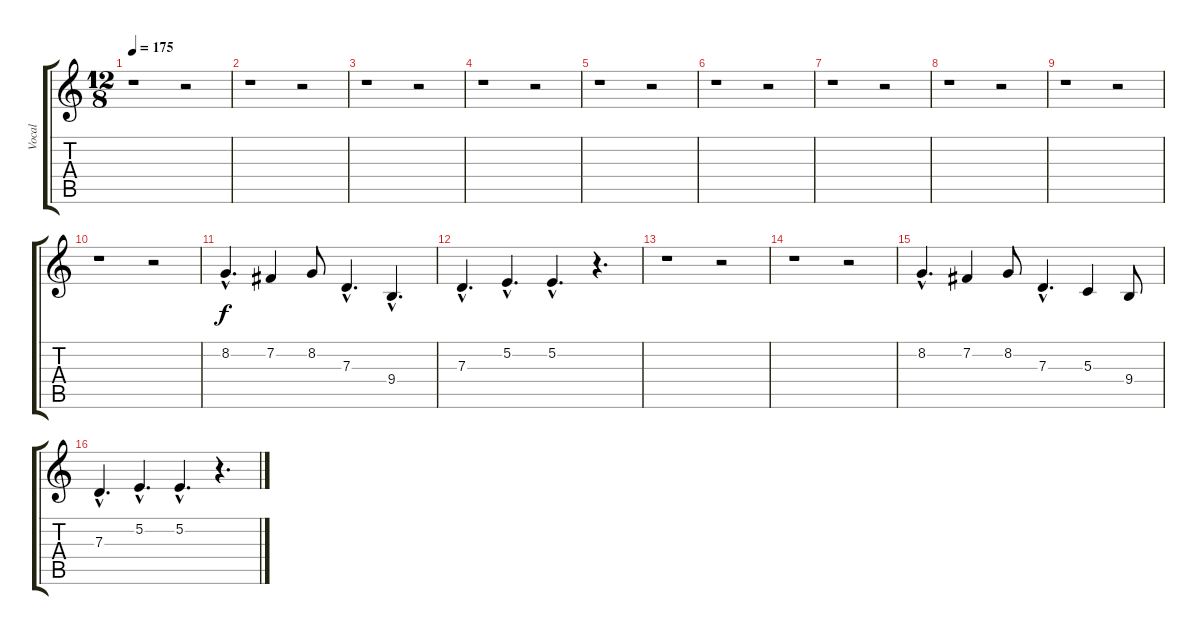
\track ("Vocal" "Vocal") {instrument lead6voice}
\staff {score tabs}
\tuning (E4 B3 G3 D3 A2 E2) {hide}
\ts (12 8)
\tempo 175
\clef g2
\ks c
r.1{dy f} r.2 |
r.1 r.2 |
r.1 r.2 |
r.1 r.2 |
r.1 r.2 |
r.1 r.2 |
r.1 r.2 |
r.1 r.2 |
r.1 r.2 |
r.1 r.2 |
8.2{hac}.4{d} 7.2.4 8.2.8 7.3{hac}.4{d} 9.4{hac}.4{d} |
7.3{hac}.4{d} 5.2{hac}.4{d} 5.2{hac}.4{d} r.4{d} |
r.1 r.2 |
r.1 r.2 |
8.2{hac}.4{d} 7.2.4 8.2.8 7.3{hac}.4{d} 5.3.4 9.4.8 |
7.3{hac}.4{d} 5.2{hac}.4{d} 5.2{hac}.4{d} r.4{d}
